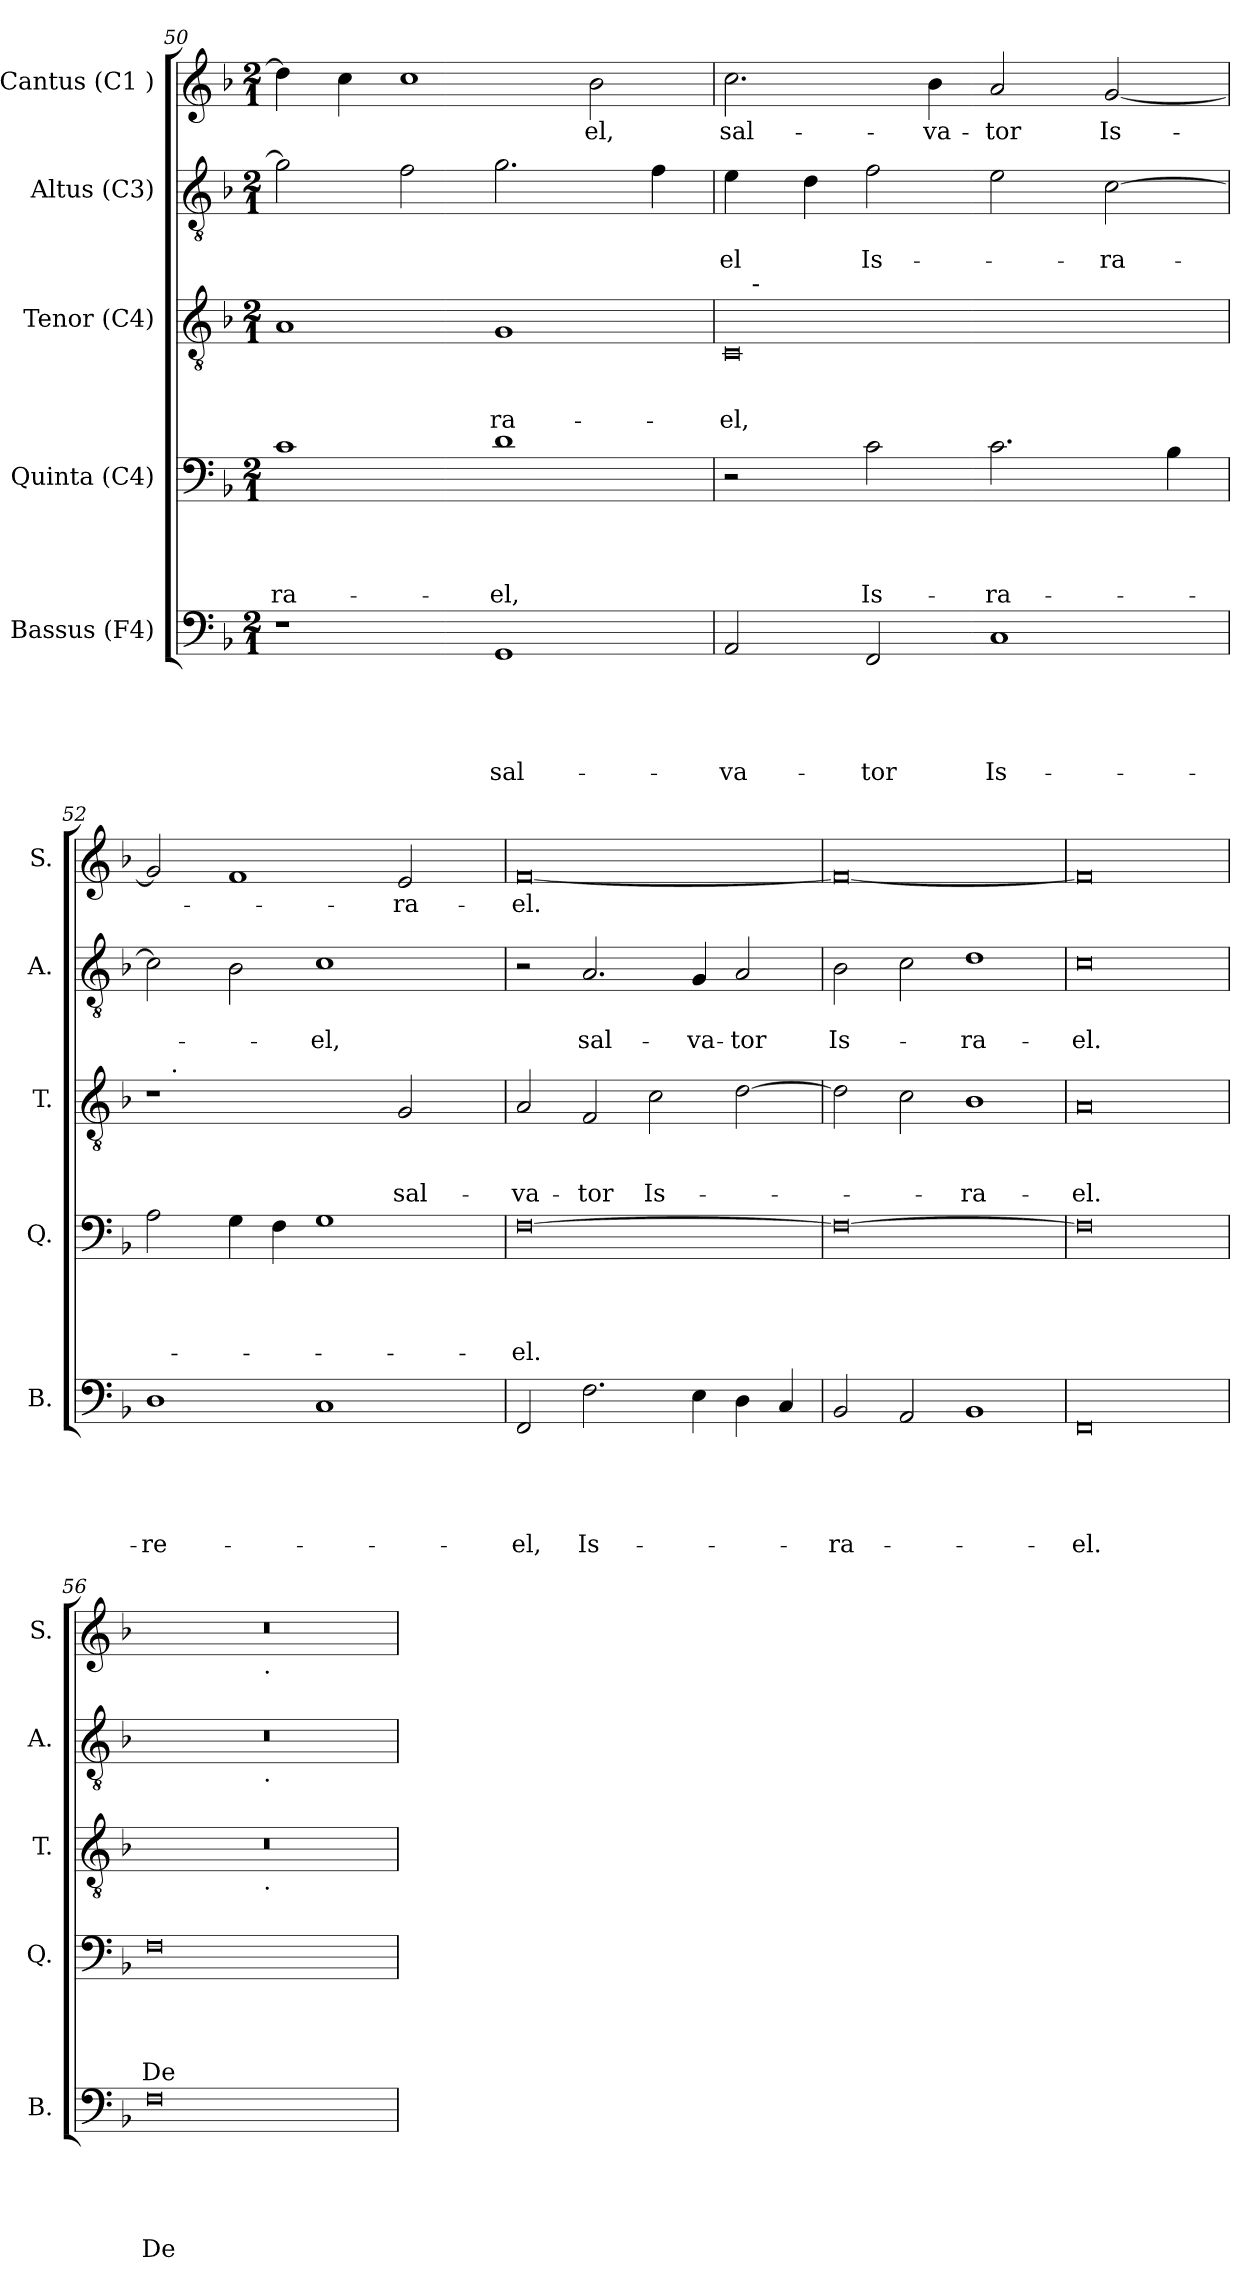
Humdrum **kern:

**kern	**text	**text	**text	**text	**text	**kern	**text	**text	**text	**text	**kern	**text	**text	**text	**kern	**text	**text	**kern	**text
*part5	*part5	*part5	*part5	*part5	*part5	*part4	*part4	*part4	*part4	*part4	*part3	*part3	*part3	*part3	*part2	*part2	*part2	*part1	*part1
*staff5	*staff5	*staff5	*staff5	*staff5	*staff5	*staff4	*staff4	*staff4	*staff4	*staff4	*staff3	*staff3	*staff3	*staff3	*staff2	*staff2	*staff2	*staff1	*staff1
*I"Bassus (F4)	*	*	*	*	*	*I"Quinta (C4)	*	*	*	*	*I"Tenor (C4)	*	*	*	*I"Altus (C3)	*	*	*I"Cantus (C1 )	*
*I'B.	*	*	*	*	*	*I'Q.	*	*	*	*	*I'T.	*	*	*	*I'A.	*	*	*I'S.	*
*clefF4	*	*	*	*	*	*clefF4	*	*	*	*	*clefGv2	*	*	*	*clefGv2	*	*	*clefG2	*
*k[b-]	*	*	*	*	*	*k[b-]	*	*	*	*	*k[b-]	*	*	*	*k[b-]	*	*	*k[b-]	*
*F:	*	*	*	*	*	*F:	*	*	*	*	*F:	*	*	*	*F:	*	*	*F:	*
*M2/1	*	*	*	*	*	*M2/1	*	*	*	*	*M2/1	*	*	*	*M2/1	*	*	*M2/1	*
=50	=50	=50	=50	=50	=50	=50	=50	=50	=50	=50	=50	=50	=50	=50	=50	=50	=50	=50	=50
!	!	!	!	!	!	!	!	!	!	!LO:LY:b	!	!	!	!	!	!	!	!	!
1r	.	.	.	.	.	1c	.	.	.	-ra-	1A	.	.	.	2g\]	.	.	4dd\]	.
.	.	.	.	.	.	.	.	.	.	.	.	.	.	.	.	.	.	4cc\	.
.	.	.	.	.	.	.	.	.	.	.	.	.	.	.	2f\	.	.	1cc	.
!	!	!	!	!	!LO:LY:b	!	!	!	!	!LO:LY:b	!	!	!	!LO:LY:b	!	!	!	!	!
1GG	.	.	.	.	sal-	1d	.	.	.	-el,	1G	.	.	-ra-	2.g\	.	.	.	.
!	!	!	!	!	!	!	!	!	!	!	!	!	!	!	!	!	!	!	!LO:LY:b
.	.	.	.	.	.	.	.	.	.	.	.	.	.	.	.	.	.	2b-\	-el,
.	.	.	.	.	.	.	.	.	.	.	.	.	.	.	4f\	.	.	.	.
!!LO:PB:g=z
=51	=51	=51	=51	=51	=51	=51	=51	=51	=51	=51	=51	=51	=51	=51	=51	=51	=51	=51	=51
!	!	!	!	!	!LO:LY:b	!	!	!	!	!	!	!	!	!LO:LY:b	!	!	!LO:LY:b	!	!LO:LY:b
*	*	*	*	*	*	*	*	*	*	*	*^	*	*	*	*	*	*	*	*
2AA/	.	.	.	.	-va-	2r	.	.	.	.	0C	16ryy	.	.	-el,	4e\	.	-el	2.cc\	sal-
!	!	!	!	!	!	!	!	!	!	!	!	!LO:TX:a:t=-	!	!	!	!	!	!	!	!
.	.	.	.	.	.	.	.	.	.	.	.	1ryy	.	.	.	.	.	.	.	.
.	.	.	.	.	.	.	.	.	.	.	.	.	.	.	.	4d\	.	.	.	.
!	!	!	!	!	!LO:LY:b	!	!	!	!	!LO:LY:b	!	!	!	!	!	!	!	!LO:LY:b	!	!
2FF/	.	.	.	.	-tor	2c\	.	.	.	Is-	.	.	.	.	.	2f\	.	Is-	.	.
!	!	!	!	!	!	!	!	!	!	!	!	!	!	!	!	!	!	!	!	!LO:LY:b
.	.	.	.	.	.	.	.	.	.	.	.	.	.	.	.	.	.	.	4b-\	-va-
!	!	!	!	!	!LO:LY:b	!	!	!	!	!LO:LY:b	!	!	!	!	!	!	!	!	!	!LO:LY:b
1C	.	.	.	.	Is-	2.c\	.	.	.	-ra-	.	.	.	.	.	2e\	.	.	2a/	-tor
.	.	.	.	.	.	.	.	.	.	.	.	2...ryy	.	.	.	.	.	.	.	.
!	!	!	!	!	!	!	!	!	!	!	!	!	!	!	!	!	!	!LO:LY:b	!	!LO:LY:b
.	.	.	.	.	.	.	.	.	.	.	.	.	.	.	.	[>2c\	.	-ra-	[<2g/	Is-
.	.	.	.	.	.	4B-\	.	.	.	.	.	.	.	.	.	.	.	.	.	.
=52	=52	=52	=52	=52	=52	=52	=52	=52	=52	=52	=52	=52	=52	=52	=52	=52	=52	=52	=52	=52
!	!	!	!	!	!LO:LY:b	!	!	!	!	!	!	!	!	!	!	!	!	!	!	!
1D	.	.	.	.	-re-	2A\	.	.	.	.	1r	16.ryy	.	.	.	2c\]	.	.	2g/]	.
!	!	!	!	!	!	!	!	!	!	!	!	!LO:TX:a:t=.	!	!	!	!	!	!	!	!
.	.	.	.	.	.	.	.	.	.	.	.	1ryy	.	.	.	.	.	.	.	.
.	.	.	.	.	.	4G\	.	.	.	.	.	.	.	.	.	2B-\	.	.	1f	.
.	.	.	.	.	.	4F\	.	.	.	.	.	.	.	.	.	.	.	.	.	.
!	!	!	!	!	!	!	!	!	!	!	!	!	!	!	!	!	!	!LO:LY:b	!	!
1C	.	.	.	.	.	1G	.	.	.	.	2ryy	.	.	.	.	1c	.	-el,	.	.
.	.	.	.	.	.	.	.	.	.	.	.	2ryy	.	.	.	.	.	.	.	.
!	!	!	!	!	!	!	!	!	!	!	!	!	!	!	!LO:LY:b	!	!	!	!	!LO:LY:b
.	.	.	.	.	.	.	.	.	.	.	2G/	.	.	.	sal-	.	.	.	2e/	-ra-
.	.	.	.	.	.	.	.	.	.	.	.	4ryy	.	.	.	.	.	.	.	.
.	.	.	.	.	.	.	.	.	.	.	.	8ryy	.	.	.	.	.	.	.	.
.	.	.	.	.	.	.	.	.	.	.	.	32ryy	.	.	.	.	.	.	.	.
=53	=53	=53	=53	=53	=53	=53	=53	=53	=53	=53	=53	=53	=53	=53	=53	=53	=53	=53	=53	=53
!	!	!	!	!	!LO:LY:b	!	!	!	!	!LO:LY:b	!	!	!	!	!LO:LY:b	!	!	!	!	!LO:LY:b
*	*	*	*	*	*	*	*	*	*	*	*v	*v	*	*	*	*	*	*	*	*
2FF/	.	.	.	.	-el,	[>0F	.	.	.	-el.	2A/	.	.	-va-	2r	.	.	[<0f	-el.
!	!	!	!	!	!LO:LY:b	!	!	!	!	!	!	!	!	!LO:LY:b	!	!	!LO:LY:b	!	!
2.F\	.	.	.	.	Is-	.	.	.	.	.	2F/	.	.	-tor	2.A/	.	sal-	.	.
!	!	!	!	!	!	!	!	!	!	!	!	!	!	!LO:LY:b	!	!	!	!	!
.	.	.	.	.	.	.	.	.	.	.	2c\	.	.	Is-	.	.	.	.	.
!	!	!	!	!	!	!	!	!	!	!	!	!	!	!	!	!	!LO:LY:b	!	!
4E\	.	.	.	.	.	.	.	.	.	.	.	.	.	.	4G/	.	-va-	.	.
!	!	!	!	!	!	!	!	!	!	!	!	!	!	!	!	!	!LO:LY:b	!	!
4D\	.	.	.	.	.	.	.	.	.	.	[>2d\	.	.	.	2A/	.	-tor	.	.
4C/	.	.	.	.	.	.	.	.	.	.	.	.	.	.	.	.	.	.	.
=54	=54	=54	=54	=54	=54	=54	=54	=54	=54	=54	=54	=54	=54	=54	=54	=54	=54	=54	=54
!	!	!	!	!	!LO:LY:b	!	!	!	!	!	!	!	!	!	!	!	!LO:LY:b	!	!
2BB-/	.	.	.	.	-ra-	0F_	.	.	.	.	2d\]	.	.	.	2B-\	.	Is-	0f_	.
2AA/	.	.	.	.	.	.	.	.	.	.	2c\	.	.	.	2c\	.	.	.	.
!	!	!	!	!	!	!	!	!	!	!	!	!	!	!LO:LY:b	!	!	!LO:LY:b	!	!
1BB-	.	.	.	.	.	.	.	.	.	.	1B-	.	.	-ra-	1d	.	-ra-	.	.
=55	=55	=55	=55	=55	=55	=55	=55	=55	=55	=55	=55	=55	=55	=55	=55	=55	=55	=55	=55
!	!	!	!	!	!LO:LY:b	!	!	!	!	!	!	!	!	!LO:LY:b	!	!	!LO:LY:b	!	!
0FF	.	.	.	.	-el.	0F]	.	.	.	.	0A	.	.	-el.	0c	.	-el.	0f]	.
!!LO:PB:g=z
=56	=56	=56	=56	=56	=56	=56	=56	=56	=56	=56	=56	=56	=56	=56	=56	=56	=56	=56	=56
!	!	!	!	!	!LO:LY:b	!	!	!	!	!LO:LY:b	!	!	!	!	!	!	!	!	!
*	*	*	*	*	*	*	*	*	*	*	*^	*	*	*	*^	*	*	*^	*
0F	.	.	.	.	De-	0F	.	.	.	De-	0r	1ryy	.	.	.	0r	1ryy	.	.	0r	1ryy	.
.	.	.	.	.	.	.	.	.	.	.	.	32ryy	.	.	.	.	32ryy	.	.	.	32ryy	.
!	!	!	!	!	!	!	!	!	!	!	!	!	!	!	!	!	!	!	!	!	!LO:TX:b:t=.	!
!	!	!	!	!	!	!	!	!	!	!	!	!	!	!	!	!	!LO:TX:b:t=.	!	!	!	!	!
!	!	!	!	!	!	!	!	!	!	!	!	!LO:TX:b:t=.	!	!	!	!	!	!	!	!	!	!
.	.	.	.	.	.	.	.	.	.	.	.	2ryy	.	.	.	.	2ryy	.	.	.	2ryy	.
.	.	.	.	.	.	.	.	.	.	.	.	4...ryy	.	.	.	.	4...ryy	.	.	.	4...ryy	.
*	*	*	*	*	*	*	*	*	*	*	*v	*v	*	*	*	*	*	*	*	*v	*v	*
*	*	*	*	*	*	*	*	*	*	*	*	*	*	*	*v	*v	*	*	*	*
=	=	=	=	=	=	=	=	=	=	=	=	=	=	=	=	=	=	=	=
*-	*-	*-	*-	*-	*-	*-	*-	*-	*-	*-	*-	*-	*-	*-	*-	*-	*-	*-	*-
